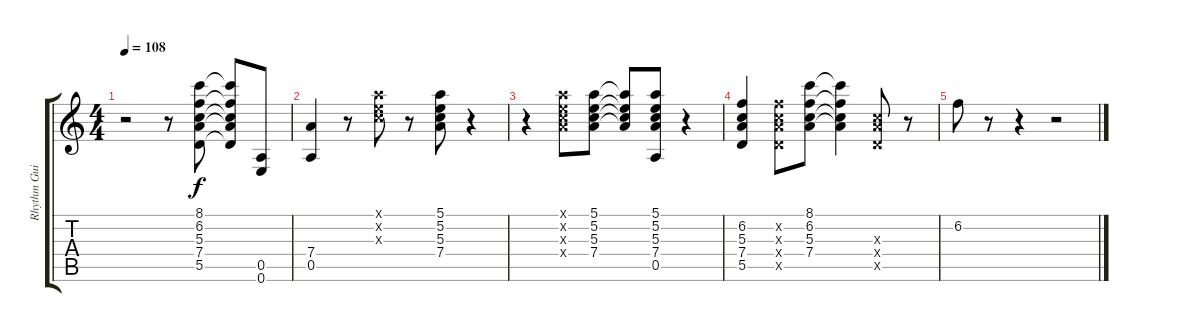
\track ("Rhythm Guitar I (Keith)" "Rhythm Gui") {instrument electricguitarclean}
\staff {score tabs}
\tuning (E4 B3 G3 D3 A2 E2) {hide}
\ts (4 4)
\tempo 108
\clef g2
\ks c
r.2{dy f} r.8 (8.1 6.2 5.3 7.4 5.5).8 (8.1{t} 6.2{t} 5.3{t} 7.4{t} 5.5{t}).8 (0.5 0.6).8 |
(7.4 0.5).4 r.8 (5.1{x} 5.2{x} 5.3{x}).8 r.8 (5.1 5.2 5.3 7.4).8 r.4 |
r.4 (5.1{x} 5.2{x} 5.3{x} 7.4{x}).8 (5.1 5.2 5.3 7.4).8 (5.1{t} 5.2{t} 5.3{t} 7.4{t}).8 (5.1 5.2 5.3 7.4 0.5).8 r.4 |
(6.2 5.3 7.4 5.5).4 (6.2{x} 5.3{x} 7.4{x} 5.5{x}).8 (8.1 6.2 5.3 7.4).8 (8.1{t} 6.2{t} 5.3{t} 7.4{t}).4 (5.3{x} 7.4{x} 5.5{x}).8 r.8 |
6.2.8 r.8 r.4 r.2
